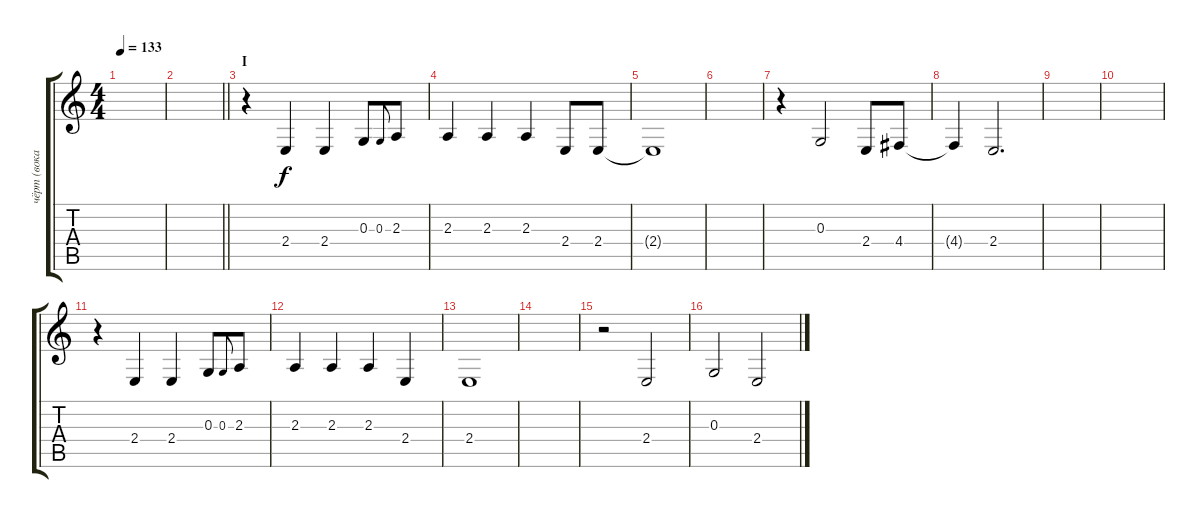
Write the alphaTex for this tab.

\track ("чёрт (вокал)" "чёрт (вока") {instrument lead6voice}
\staff {score tabs}
\tuning (E4 B3 G3 D3 A2 E2) {hide}
\ts (4 4)
\tempo 133
\clef g2
\ks c
|
\barLineRight lightlight
|
\section ("" "I")
r.4 2.4.4 2.4.4 0.3.8 0.3.8{gr onbeat} 2.3.8 |
2.3.4 2.3.4 2.3.4 2.4.8 2.4.8 |
2.4{t}.1 |
|
r.4 0.3.2 2.4.8 4.4.8 |
4.4{t}.4 2.4.2{d} |
|
|
r.4 2.4.4 2.4.4 0.3.8 0.3.8{gr onbeat} 2.3.8 |
2.3.4 2.3.4 2.3.4 2.4.4 |
2.4.1 |
|
r.2 2.4.2 |
0.3.2 2.4.2
